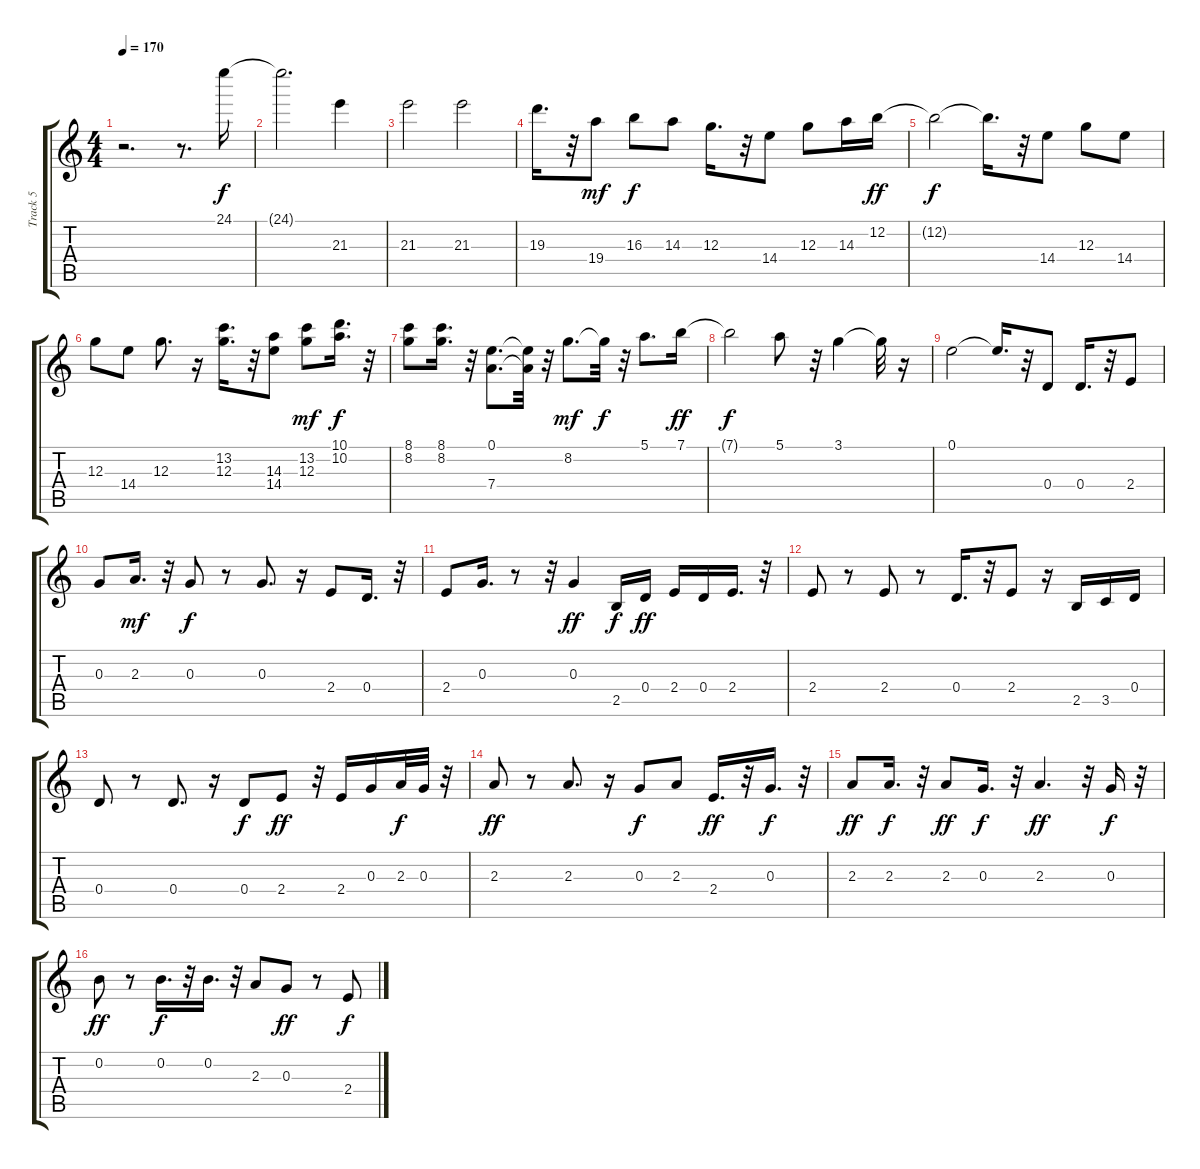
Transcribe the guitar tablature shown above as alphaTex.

\track ("Track 5" "Track 5") {instrument distortionguitar}
\staff {score tabs}
\tuning (E4 B3 G3 D3 A2 E2) {hide}
\ts (4 4)
\tempo 170
\clef g2
\ks c
r.2{d dy f} r.8{d} 24.1.16 |
24.1{t}.2{d} 21.3.4 |
21.3.2 21.3.2 |
19.3.16{d} r.32 19.4.8{dy mf} 16.3.8{dy f} 14.3.8 12.3.16{d} r.32 14.4.8 12.3.8 14.3.16 12.2.16{dy ff} |
12.2{t}.2{dy f} 12.2{t}.16{d} r.32 14.4.8 12.3.8 14.4.8 |
12.3.8 14.4.8 12.3.8{d} r.16 (13.2 12.3).16{d} r.32 (14.3 14.4).8 (13.2 12.3).8{dy mf} (10.1 10.2).16{d dy f} r.32 |
(8.1 8.2).8 (8.1 8.2).16{d} r.32 (0.1 7.4).8{d} (0.1{t} 7.4{t}).32 r.32 8.2.8{d dy mf} 8.2{t}.32{dy f} r.32 5.1.8{d} 7.1.16{dy ff} |
7.1{t}.2{dy f} 5.1.8 r.32 3.1.4 3.1{t}.32 r.16 |
0.1.2 0.1{t}.16{d} r.32 0.4.8 0.4.16{d} r.32 2.4.8 |
0.3.8 2.3.16{d dy mf} r.32 0.3.8{dy f} r.8 0.3.8{d} r.16 2.4.8 0.4.16{d} r.32 |
2.4.8 0.3.16{d} r.8 r.32 0.3.4{dy ff} 2.5.16{dy f} 0.4.16{dy ff} 2.4.16 0.4.16 2.4.16{d} r.32 |
2.4.8 r.8 2.4.8 r.8 0.4.16{d} r.32 2.4.8 r.16 2.5.16 3.5.16 0.4.16 |
0.4.8 r.8 0.4.8{d} r.16 0.4.8{dy f} 2.4.8{dy ff} r.32 2.4.16 0.3.16 2.3.32{dy f} 0.3.32 r.32 |
2.3.8{dy ff} r.8 2.3.8{d} r.16 0.3.8{dy f} 2.3.8 2.4.16{d dy ff} r.32 0.3.16{d dy f} r.32 |
2.3.8{dy ff} 2.3.16{d dy f} r.32 2.3.8{dy ff} 0.3.16{d dy f} r.32 2.3.4{d dy ff} r.32 0.3.16{dy f} r.32 |
0.2.8{dy ff} r.8 0.2.16{d dy f} r.32 0.2.16{d} r.32 2.3.8 0.3.8{dy ff} r.8 2.4.8{dy f}
